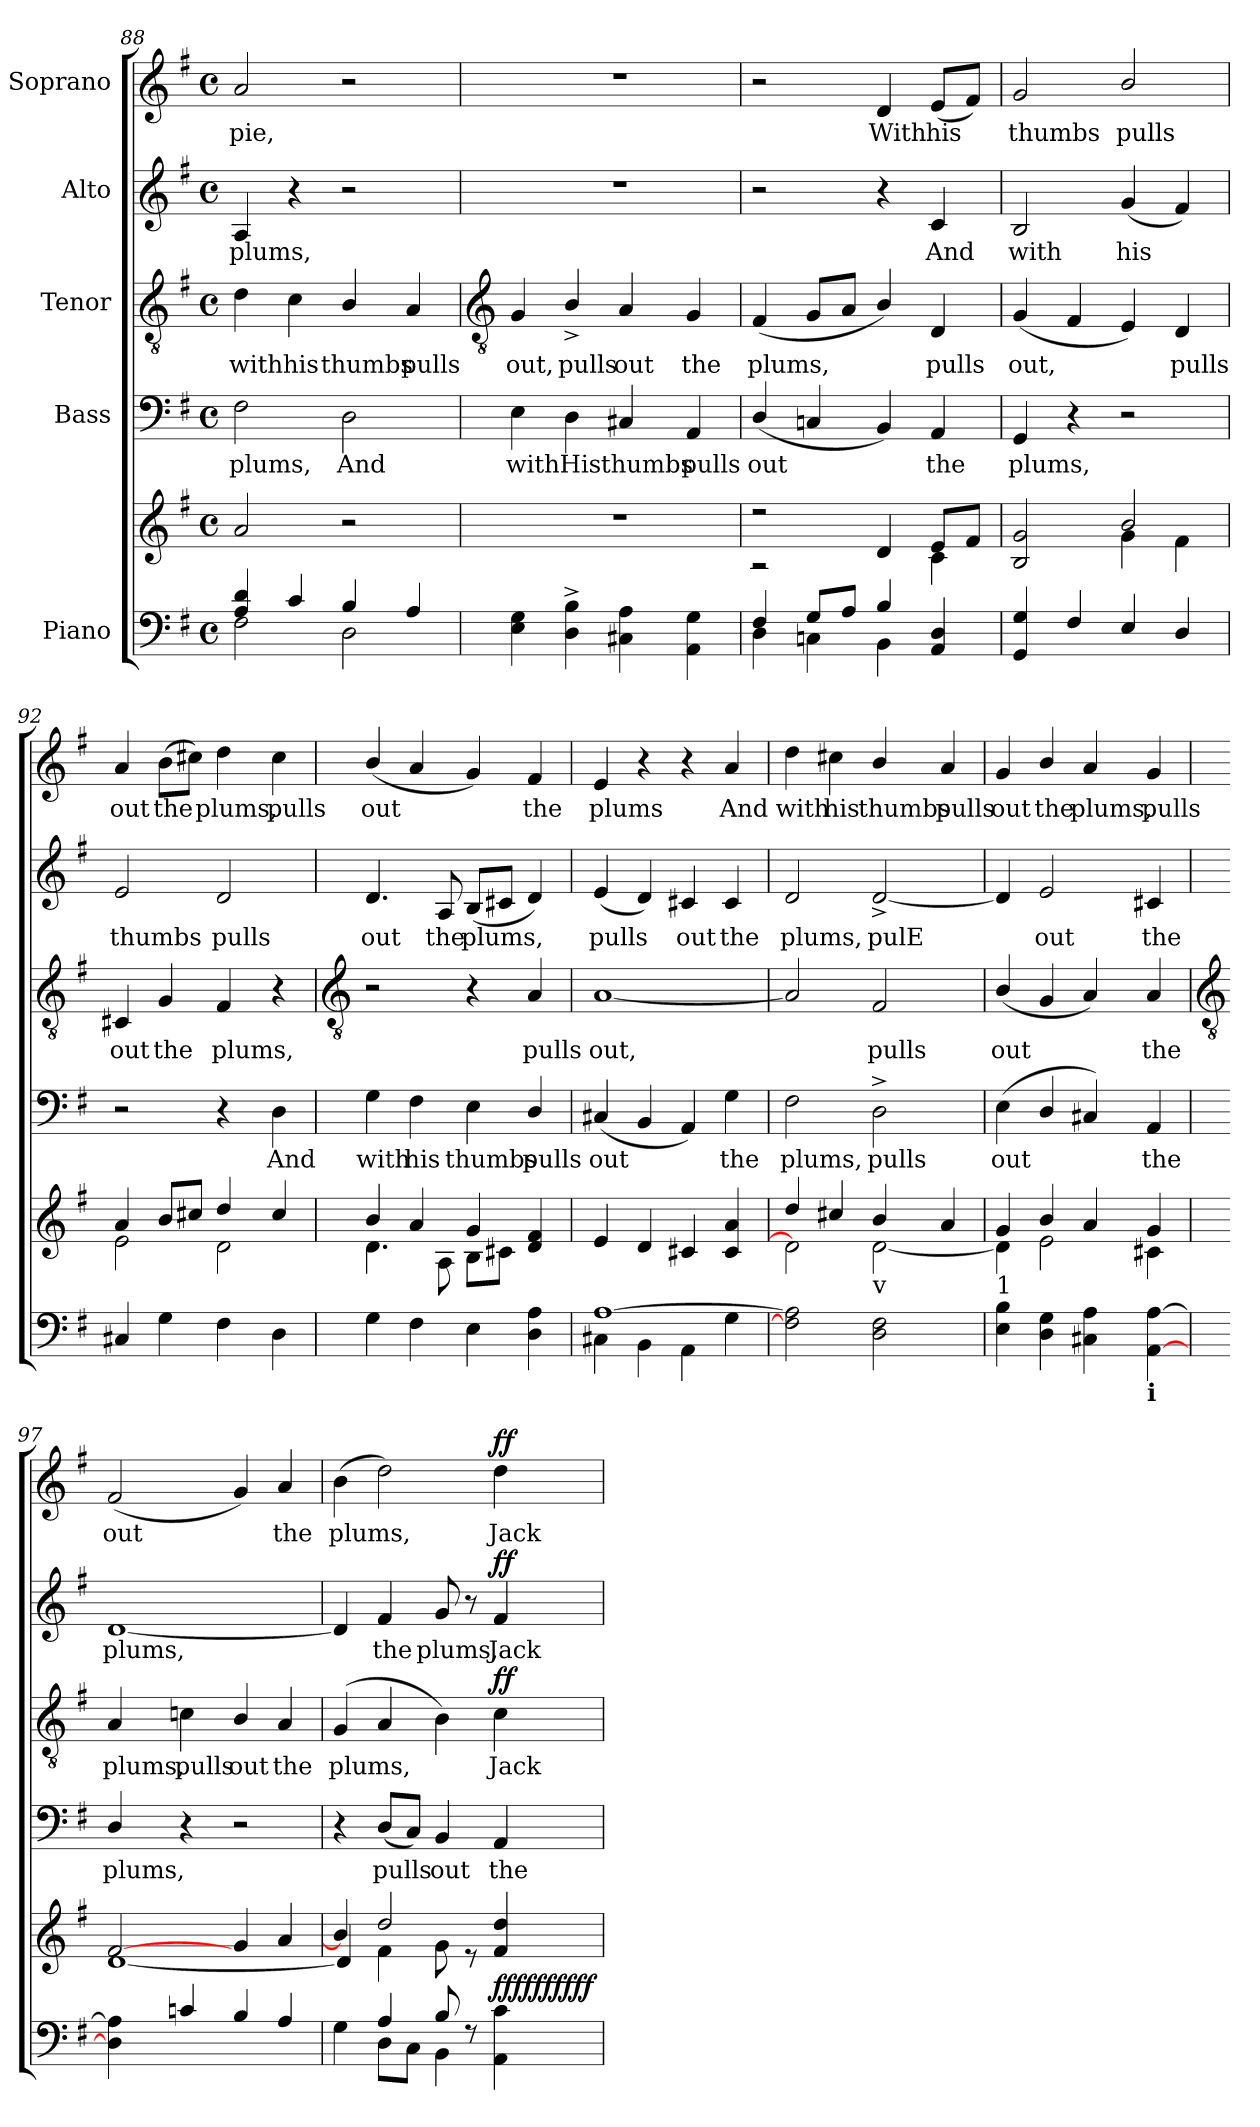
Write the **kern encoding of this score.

**kern	**kern	**dynam	**kern	**text	**kern	**text	**dynam	**kern	**text	**dynam	**kern	**text	**dynam
*part5	*part5	*part5	*part4	*part4	*part3	*part3	*part3	*part2	*part2	*part2	*part1	*part1	*part1
*staff6	*staff5	*staff5/6	*staff4	*staff4	*staff3	*staff3	*staff3	*staff2	*staff2	*staff2	*staff1	*staff1	*staff1
*I"Piano	*	*	*I"Bass	*	*I"Tenor	*	*	*I"Alto	*	*	*I"Soprano	*	*
*clefF4	*clefG2	*	*clefF4	*	*clefGv2	*	*	*clefG2	*	*	*clefG2	*	*
*k[f#]	*k[f#]	*	*k[f#]	*	*k[f#]	*	*	*k[f#]	*	*	*k[f#]	*	*
*G:	*G:	*	*G:	*	*G:	*	*	*G:	*	*	*G:	*	*
*M4/4	*M4/4	*	*M4/4	*	*M4/4	*	*	*M4/4	*	*	*M4/4	*	*
*met(c)	*met(c)	*	*met(c)	*	*met(c)	*	*	*met(c)	*	*	*met(c)	*	*
=88	=88	=88	=88	=88	=88	=88	=88	=88	=88	=88	=88	=88	=88
*^	*^	*	*	*	*	*	*	*	*	*	*	*	*
!	!	!	!	!	!	!LO:LY:b	!	!LO:LY:b	!	!	!LO:LY:b	!	!	!LO:LY:b	!
4A/ 4d/	2F#\	2a/	2ryy	.	2F#	plums,	4d	with	.	4A	plums,	.	2a	pie,	.
!	!	!	!	!	!	!	!	!LO:LY:b	!	!	!	!	!	!	!
4c/	.	.	.	.	.	.	4c	his	.	4r	.	.	.	.	.
!	!	!	!	!	!	!LO:LY:b	!	!LO:LY:b	!	!	!	!	!	!	!
4B/	2D\	2r	2ryy	.	2D	And	4B/	thumbs	.	2r	.	.	2r	.	.
!	!	!	!	!	!	!	!	!LO:LY:b	!	!	!	!	!	!	!
4A/	.	.	.	.	.	.	4A	pulls	.	.	.	.	.	.	.
!!LO:LB:g=z
=89	=89	=89	=89	=89	=89	=89	=89	=89	=89	=89	=89	=89	=89	=89	=89
*	*	*	*	*	*	*	*clefGv2	*	*	*	*	*	*	*	*
!	!	!	!	!	!	!LO:LY:b	!	!LO:LY:b	!	!	!	!	!	!	!
4E 4G	2ryy	1r	2ryy	.	4E	with	4G	out,	.	1r	.	.	1r	.	.
!	!	!	!	!	!	!LO:LY:b	!	!LO:LY:b	!	!	!	!	!	!	!
4D^ 4B^	.	.	.	.	4D	His	4B^/	pulls	.	.	.	.	.	.	.
!	!	!	!	!	!	!LO:LY:b	!	!LO:LY:b	!	!	!	!	!	!	!
4C#X 4A	2ryy	.	2ryy	.	4C#X	thumbs	4A	out	.	.	.	.	.	.	.
!	!	!	!	!	!	!LO:LY:b	!	!LO:LY:b	!	!	!	!	!	!	!
4AA 4G	.	.	.	.	4AA	pulls	4G	the	.	.	.	.	.	.	.
=90	=90	=90	=90	=90	=90	=90	=90	=90	=90	=90	=90	=90	=90	=90	=90
!	!	!	!	!	!	!LO:LY:b	!	!LO:LY:b	!	!	!	!	!	!	!
4F#/	4D\	2r	2r	.	(<4D/	out	(<4F#	plums,	.	2r	.	.	2r	.	.
8G/L	4Cn\	.	.	.	4Cn	.	8GL	.	.	.	.	.	.	.	.
8A/J	.	.	.	.	.	.	8AJ	.	.	.	.	.	.	.	.
!	!	!	!	!	!	!	!	!	!	!	!	!	!	!LO:LY:b	!
4B/	4BB\	4d/	4ryy	.	4BB)	.	4B/)	.	.	4r	.	.	4d	With	.
!	!	!	!	!	!	!LO:LY:b	!	!LO:LY:b	!	!	!LO:LY:b	!	!	!LO:LY:b	!
4AA 4D	4ryy	8e/L	4c\	.	4AA	the	4D	pulls	.	4c	And	.	(<8eL	his	.
.	.	8f#/J	.	.	.	.	.	.	.	.	.	.	8f#J)	.	.
=91	=91	=91	=91	=91	=91	=91	=91	=91	=91	=91	=91	=91	=91	=91	=91
!	!	!	!	!	!	!LO:LY:b	!	!LO:LY:b	!	!	!LO:LY:b	!	!	!LO:LY:b	!
4GG 4G	1ryy	2B/ 2g/	2ryy	.	4GG	plums,	(<4G	out,	.	2B	with	.	2g	thumbs	.
4F#	.	.	.	.	4r	.	4F#	.	.	.	.	.	.	.	.
!	!	!	!	!	!	!	!	!	!	!	!LO:LY:b	!	!	!LO:LY:b	!
4E	.	2b/	4g\	.	2r	.	4E)	.	.	(<4g	his	.	2b/	pulls	.
!	!	!	!	!	!	!	!	!LO:LY:b	!	!	!	!	!	!	!
4D/	.	.	4f#\	.	.	.	4D	pulls	.	4f#)	.	.	.	.	.
=92	=92	=92	=92	=92	=92	=92	=92	=92	=92	=92	=92	=92	=92	=92	=92
!	!	!	!	!	!	!	!	!LO:LY:b	!	!	!LO:LY:b	!	!	!LO:LY:b	!
4C#X	2ryy	4a/	2e\	.	2r	.	4C#X	out	.	2e	thumbs	.	4a	out	.
!	!	!	!	!	!	!	!	!LO:LY:b	!	!	!	!	!	!LO:LY:b	!
4G	.	8b/L	.	.	.	.	4G	the	.	.	.	.	(>8bL	the	.
.	.	8cc#X/J	.	.	.	.	.	.	.	.	.	.	8cc#XJ)	.	.
!	!	!	!	!	!	!	!	!LO:LY:b	!	!	!LO:LY:b	!	!	!LO:LY:b	!
4F#	2ryy	4dd/	2d\	.	4r	.	4F#	plums,	.	2d	pulls	.	4dd	plums,	.
!	!	!	!	!	!	!LO:LY:b	!	!	!	!	!	!	!	!LO:LY:b	!
4D	.	4cc#/	.	.	4D	And	4r	.	.	.	.	.	4cc#	pulls	.
!!LO:LB:g=z
=93	=93	=93	=93	=93	=93	=93	=93	=93	=93	=93	=93	=93	=93	=93	=93
*	*	*	*	*	*	*	*clefGv2	*	*	*	*	*	*	*	*
!	!	!	!	!	!	!LO:LY:b	!	!	!	!	!LO:LY:b	!	!	!LO:LY:b	!
4G	2ryy	4b/	4.d\	.	4G	with	2r	.	.	4.d	out	.	(<4b/	out	.
!	!	!	!	!	!	!LO:LY:b	!	!	!	!	!	!	!	!	!
4F#	.	4a/	.	.	4F#	his	.	.	.	.	.	.	4a	.	.
!	!	!	!	!	!	!	!	!	!	!	!LO:LY:b	!	!	!	!
.	.	.	8A\	.	.	.	.	.	.	8A	the	.	.	.	.
!	!	!	!	!	!	!LO:LY:b	!	!	!	!	!LO:LY:b	!	!	!	!
4E	2ryy	4g/	8B\L	.	4E	thumbs	4r	.	.	(<8BL	plums,	.	4g)	.	.
.	.	.	8c#X\J	.	.	.	.	.	.	8c#XJ	.	.	.	.	.
!	!	!	!	!	!	!LO:LY:b	!	!LO:LY:b	!	!	!	!	!	!LO:LY:b	!
4D 4A	.	4d/ 4f#/	4ryy	.	4D/	pulls	4A	pulls	.	4d)	.	.	4f#	the	.
=94	=94	=94	=94	=94	=94	=94	=94	=94	=94	=94	=94	=94	=94	=94	=94
!	!	!	!	!	!	!LO:LY:b	!	!LO:LY:b	!	!	!LO:LY:b	!	!	!LO:LY:b	!
[1A	4C#X\	4e/	2ryy	.	(<4C#X	out	[1A	out,	.	(<4e	pulls	.	4e	plums	.
.	4BB\	4d/	.	.	4BB	.	.	.	.	4d)	.	.	4r	.	.
!	!	!	!	!	!	!	!	!	!	!	!LO:LY:b	!	!	!	!
.	4AA\	4c#X/	2ryy	.	4AA)	.	.	.	.	4c#X	out	.	4r	.	.
!	!	!	!	!	!	!LO:LY:b	!	!	!	!	!LO:LY:b	!	!	!LO:LY:b	!
.	4G\	4c#/ 4a/	.	.	4G	the	.	.	.	4c#	the	.	4a	And	.
=95	=95	=95	=95	=95	=95	=95	=95	=95	=95	=95	=95	=95	=95	=95	=95
!	!	!	!	!	!	!LO:LY:b	!	!	!	!	!LO:LY:b	!	!	!LO:LY:b	!
2F#\] 2A\]	1ryy	4dd/	2d\]	.	2F#	plums,	2A]	.	.	2d	plums,	.	4dd	with	.
!	!	!	!	!	!	!	!	!	!	!	!	!	!	!LO:LY:b	!
.	.	4cc#X/	.	.	.	.	.	.	.	.	.	.	4cc#X	his	.
!	!	!LO:TX:b:t=v	!	!	!	!	!	!	!	!	!	!	!	!	!
!	!	!	!	!	!	!LO:LY:b	!	!LO:LY:b	!	!	!LO:LY:b	!	!	!LO:LY:b	!
2D\ 2F#\	.	4b/	[2d\	.	2D^	pulls	2F#	pulls	.	[2d^	pulE	.	4b/	thumbs	.
!	!	!	!	!	!	!	!	!	!	!	!	!	!	!LO:LY:b	!
.	.	4a/	.	.	.	.	.	.	.	.	.	.	4a	pulls	.
=96	=96	=96	=96	=96	=96	=96	=96	=96	=96	=96	=96	=96	=96	=96	=96
!	!	!LO:TX:b:t=1	!	!	!	!	!	!	!	!	!	!	!	!	!
!	!	!	!	!	!	!LO:LY:b	!	!LO:LY:b	!	!	!	!	!	!LO:LY:b	!
4E\ 4B\	1ryy	4g/	4d\]	.	(<4E	out	(<4B/	out	.	4d]	.	.	4g	out	.
!	!	!	!	!	!	!	!	!	!	!	!LO:LY:b	!	!	!LO:LY:b	!
4D\ 4G\	.	4b/	2e\	.	4D/	.	4G	.	.	2e	out	.	4b/	the	.
!	!	!	!	!	!	!	!	!	!	!	!	!	!	!LO:LY:b	!
4C#X\ 4A\	.	4a/	.	.	4C#X)	.	4A)	.	.	.	.	.	4a	plums,	.
!LO:TX:b:B:t=i	!	!	!	!	!	!	!	!	!	!	!	!	!	!	!
!	!	!	!	!	!	!LO:LY:b	!	!LO:LY:b	!	!	!LO:LY:b	!	!	!LO:LY:b	!
[4AA\ [4A\	.	4g/	4c#X\	.	4AA	the	4A	the	.	4c#X	the	.	4g	pulls	.
!!LO:LB:g=z
=97	=97	=97	=97	=97	=97	=97	=97	=97	=97	=97	=97	=97	=97	=97	=97
*	*	*	*	*	*	*	*clefGv2	*	*	*	*	*	*	*	*
!	!	!	!	!	!	!LO:LY:b	!	!LO:LY:b	!	!	!LO:LY:b	!	!	!LO:LY:b	!
4D\] 4A\]	1ryy	[2f#/	[1d\	.	4D/	plums,	4A	plums,	.	[1d	plums,	.	(<2f#	out	.
!	!	!	!	!	!	!	!	!LO:LY:b	!	!	!	!	!	!	!
4cn	.	.	.	.	4r	.	4cn	pulls	.	.	.	.	.	.	.
!	!	!	!	!	!	!	!	!LO:LY:b	!	!	!	!	!	!	!
4B	.	4g/	.	.	2r	.	4B/	out	.	.	.	.	4g)	.	.
!	!	!	!	!	!	!	!	!LO:LY:b	!	!	!	!	!	!LO:LY:b	!
4A	.	4a/	.	.	.	.	4A	the	.	.	.	.	4a	the	.
=98	=98	=98	=98	=98	=98	=98	=98	=98	=98	=98	=98	=98	=98	=98	=98
!	!	!	!	!	!	!	!	!LO:LY:b	!	!	!	!	!	!LO:LY:b	!
4G	4ryy	4b/]	4d/]	.	4r	.	(<4G	plums,	.	4d]	.	.	(>4b	plums,	.
!	!	!	!	!	!	!LO:LY:b	!	!	!	!	!LO:LY:b	!	!	!	!
4A/	8D\L	2dd/	4f#\	.	(<8DL	pulls	4A	.	.	4f#	the	.	2dd)	.	.
.	8C\J	.	.	.	8CJ)	.	.	.	.	.	.	.	.	.	.
!	!	!	!	!	!	!LO:LY:b	!	!	!	!	!LO:LY:b	!	!	!	!
8B/	4BB\	.	8g\	.	4BB	out	4B)	.	.	8g	plums,	.	.	.	.
8r	.	.	8r	.	.	.	.	.	.	8r	.	.	.	.	.
!	!	!	!	!LO:DY:a=2	!	!LO:LY:b	!	!LO:LY:b	!	!	!LO:LY:b	!	!	!LO:LY:b	!
!	!	!	!	!LO:DY:n=1:a=2	!	!	!	!	!	!	!	!	!	!	!
!	!	!	!	!LO:DY:n=2:a=2	!	!	!	!	!	!	!	!	!	!	!
!	!	!	!	!LO:DY:n=3:a=2	!	!	!	!	!	!	!	!	!	!	!
!	!	!	!	!LO:DY:n=4:b=2	!	!	!	!	!LO:DY:b	!	!	!LO:DY:b	!	!	!LO:DY:b
4AA\ 4c\	4ryy	4f#/ 4dd/	4ryy	ff ff ff ff ff	4AA	the	4c	Jack	ff	4f#	Jack	ff	4dd	Jack	ff
*v	*v	*	*	*	*	*	*	*	*	*	*	*	*	*	*
*	*v	*v	*	*	*	*	*	*	*	*	*	*	*	*
=	=	=	=	=	=	=	=	=	=	=	=	=	=
*-	*-	*-	*-	*-	*-	*-	*-	*-	*-	*-	*-	*-	*-
